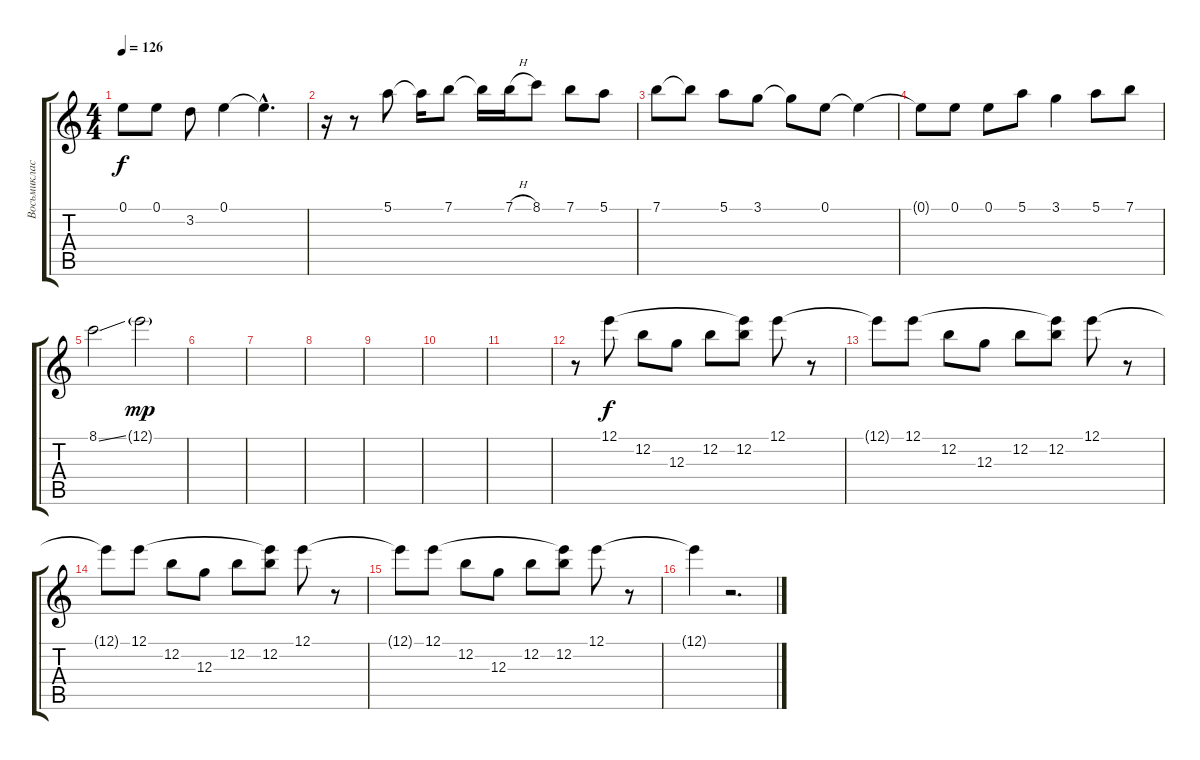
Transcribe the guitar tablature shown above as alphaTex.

\track ("Восьмикласница" "Восьмиклас") {instrument electricguitarjazz}
\staff {score tabs}
\tuning (E4 B3 G3 D3 A2 E2) {hide}
\ts (4 4)
\tempo 126
\clef g2
\ks c
0.1.8{dy f} 0.1.8 3.2.8 0.1.4 0.1{hac t}.4{d} |
r.16 r.8 5.1.8 5.1{t}.16 7.1.8 7.1{t}.16 7.1{h}.16 8.1.8 7.1.8 5.1.8 |
7.1.8 7.1{t}.8 5.1.8 3.1.8 3.1{t}.8 0.1.8 0.1{t}.4 |
0.1{t}.8 0.1.8 0.1.8 5.1.8 3.1.4 5.1.8 7.1.8 |
8.1{ss}.2 12.1{g}.2{dy mp} |
|
|
|
|
|
|
r.8 12.1.8{dy f} 12.2.8 12.3.8 12.2.8 (12.1{t} 12.2).8 12.1.8 r.8 |
12.1{t}.8 12.1.8 12.2.8 12.3.8 12.2.8 (12.1{t} 12.2).8 12.1.8 r.8 |
12.1{t}.8 12.1.8 12.2.8 12.3.8 12.2.8 (12.1{t} 12.2).8 12.1.8 r.8 |
12.1{t}.8 12.1.8 12.2.8 12.3.8 12.2.8 (12.1{t} 12.2).8 12.1.8 r.8 |
12.1{t}.4 r.2{d}
